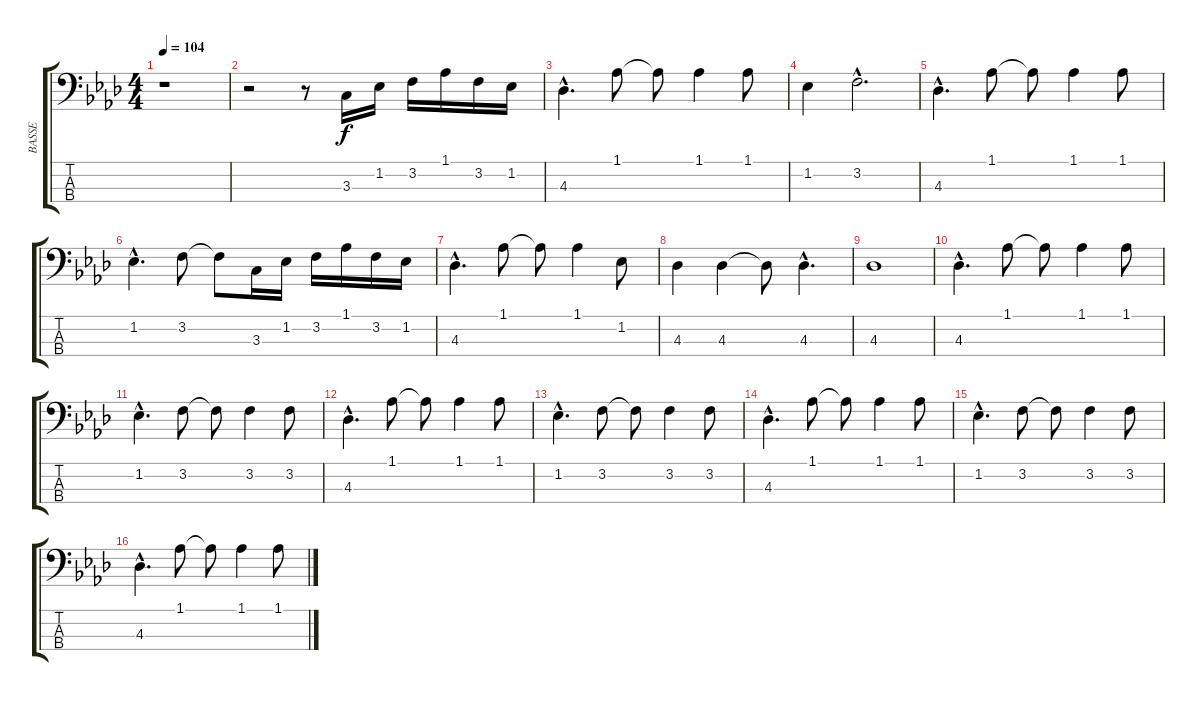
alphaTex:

\track ("BASSE" "BASSE") {instrument fretlessbass}
\staff {score tabs}
\tuning (G2 D2 A1 E1) {hide}
\ts (4 4)
\tempo 104
\clef f4
\ks ab
r.1{dy f instrument fretlessbass} |
r.2 r.8 3.3.16 1.2.16 3.2.16 1.1.16 3.2.16 1.2.16 |
4.3{hac}.4{d} 1.1.8 1.1{t}.8 1.1.4 1.1.8 |
1.2.4 3.2{hac}.2{d} |
4.3{hac}.4{d} 1.1.8 1.1{t}.8 1.1.4 1.1.8 |
1.2{hac}.4{d} 3.2.8 3.2{t}.8 3.3.16 1.2.16 3.2.16 1.1.16 3.2.16 1.2.16 |
4.3{hac}.4{d} 1.1.8 1.1{t}.8 1.1.4 1.2.8 |
4.3.4 4.3.4 4.3{t}.8 4.3{hac}.4{d} |
4.3.1 |
4.3{hac}.4{d} 1.1.8 1.1{t}.8 1.1.4 1.1.8 |
1.2{hac}.4{d} 3.2.8 3.2{t}.8 3.2.4 3.2.8 |
4.3{hac}.4{d} 1.1.8 1.1{t}.8 1.1.4 1.1.8 |
1.2{hac}.4{d} 3.2.8 3.2{t}.8 3.2.4 3.2.8 |
4.3{hac}.4{d} 1.1.8 1.1{t}.8 1.1.4 1.1.8 |
1.2{hac}.4{d} 3.2.8 3.2{t}.8 3.2.4 3.2.8 |
4.3{hac}.4{d} 1.1.8 1.1{t}.8 1.1.4 1.1.8
